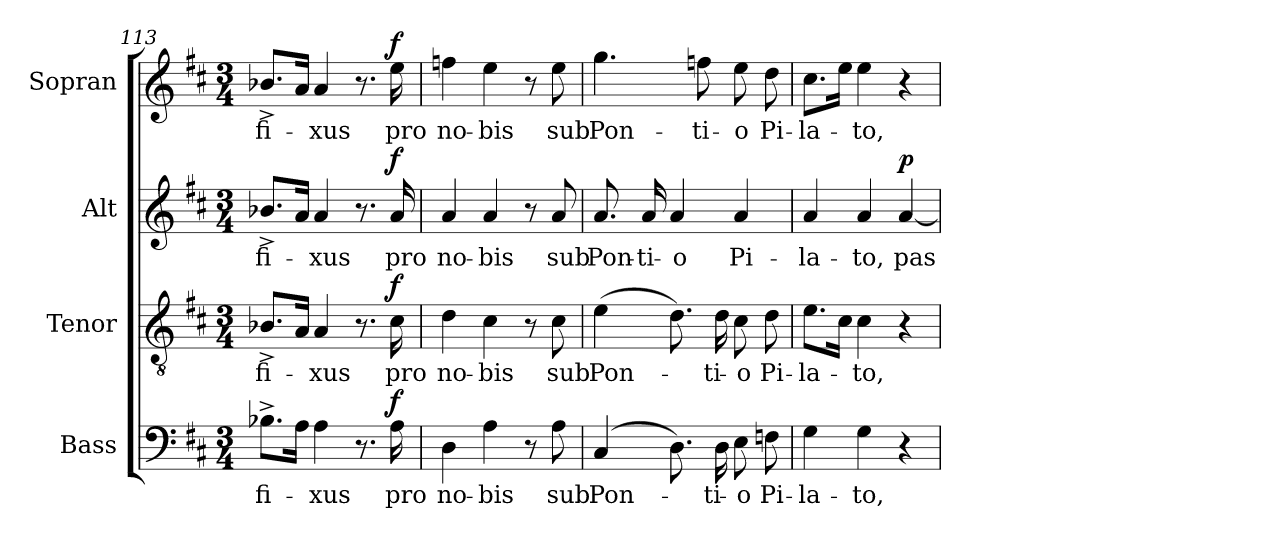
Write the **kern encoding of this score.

**kern	**text	**dynam	**kern	**text	**dynam	**kern	**text	**dynam	**kern	**text	**dynam
*part4	*part4	*part4	*part3	*part3	*part3	*part2	*part2	*part2	*part1	*part1	*part1
*staff4	*staff4	*staff4	*staff3	*staff3	*staff3	*staff2	*staff2	*staff2	*staff1	*staff1	*staff1
*I"Bass	*	*	*I"Tenor	*	*	*I"Alt	*	*	*I"Sopran	*	*
*I'B.	*	*	*I'T.	*	*	*I'A.	*	*	*I'S.	*	*
!!LO:LB:g=z
*clefF4	*	*	*clefGv2	*	*	*clefG2	*	*	*clefG2	*	*
*k[f#c#]	*	*	*k[f#c#]	*	*	*k[f#c#]	*	*	*k[f#c#]	*	*
*D:	*	*	*D:	*	*	*D:	*	*	*D:	*	*
*M3/4	*	*	*M3/4	*	*	*M3/4	*	*	*M3/4	*	*
=113	=113	=113	=113	=113	=113	=113	=113	=113	=113	=113	=113
!	!LO:LY:b	!	!	!LO:LY:b	!	!	!LO:LY:b	!	!	!LO:LY:b	!
8.B-X^>\L	-fi-	.	8.B-X^>/L	-fi-	.	8.b-X^>/L	-fi-	.	8.b-X^>/L	-fi-	.
16A\Jk	.	.	16A/Jk	.	.	16a/Jk	.	.	16a/Jk	.	.
!	!LO:LY:b	!	!	!LO:LY:b	!	!	!LO:LY:b	!	!	!LO:LY:b	!
4A\	-xus	.	4A/	-xus	.	4a/	-xus	.	4a/	-xus	.
8.r	.	.	8.r	.	.	8.r	.	.	8.r	.	.
!	!LO:LY:b	!LO:DY:a	!	!LO:LY:b	!LO:DY:a	!	!LO:LY:b	!LO:DY:a	!	!LO:LY:b	!LO:DY:a
16A\	pro	f	16c#\	pro	f	16a/	pro	f	16ee\	pro	f
=114	=114	=114	=114	=114	=114	=114	=114	=114	=114	=114	=114
!	!LO:LY:b	!	!	!LO:LY:b	!	!	!LO:LY:b	!	!	!LO:LY:b	!
4D\	no-	.	4d\	no-	.	4a/	no-	.	4ffn\	no-	.
!	!LO:LY:b	!	!	!LO:LY:b	!	!	!LO:LY:b	!	!	!LO:LY:b	!
4A\	-bis	.	4c#\	-bis	.	4a/	-bis	.	4ee\	-bis	.
8r	.	.	8r	.	.	8r	.	.	8r	.	.
!	!LO:LY:b	!	!	!LO:LY:b	!	!	!LO:LY:b	!	!	!LO:LY:b	!
8A\	sub	.	8c#\	sub	.	8a/	sub	.	8ee\	sub	.
=115	=115	=115	=115	=115	=115	=115	=115	=115	=115	=115	=115
!	!LO:LY:b	!	!	!LO:LY:b	!	!	!LO:LY:b	!	!	!LO:LY:b	!
(4C#/	Pon-	.	(>4e\	Pon-	.	8.a/	Pon-	.	4.gg\	Pon-	.
!	!	!	!	!	!	!	!LO:LY:b	!	!	!	!
.	.	.	.	.	.	16a/	-ti-	.	.	.	.
!	!	!	!	!	!	!	!LO:LY:b	!	!	!	!
8.D\)	.	.	8.d\)	.	.	4a/	-o	.	.	.	.
!	!	!	!	!	!	!	!	!	!	!LO:LY:b	!
.	.	.	.	.	.	.	.	.	8ffn\	-ti-	.
!	!LO:LY:b	!	!	!LO:LY:b	!	!	!	!	!	!	!
16D\	-ti-	.	16d\	-ti-	.	.	.	.	.	.	.
!	!LO:LY:b	!	!	!LO:LY:b	!	!	!LO:LY:b	!	!	!LO:LY:b	!
8E\	-o	.	8c#\	-o	.	4a/	Pi-	.	8ee\	-o	.
!	!LO:LY:b	!	!	!LO:LY:b	!	!	!	!	!	!LO:LY:b	!
8Fn\	Pi-	.	8d\	Pi-	.	.	.	.	8dd\	Pi-	.
=116	=116	=116	=116	=116	=116	=116	=116	=116	=116	=116	=116
!	!LO:LY:b	!	!	!LO:LY:b	!	!	!LO:LY:b	!	!	!LO:LY:b	!
4G\	-la-	.	8.e\L	-la-	.	4a/	-la-	.	8.cc#\L	-la-	.
.	.	.	16c#\Jk	.	.	.	.	.	16ee\Jk	.	.
!	!LO:LY:b	!	!	!LO:LY:b	!	!	!LO:LY:b	!	!	!LO:LY:b	!
4G\	-to,	.	4c#\	-to,	.	4a/	-to,	.	4ee\	-to,	.
!	!	!	!	!	!	!	!LO:LY:b	!LO:DY:a	!	!	!
4r	.	.	4r	.	.	[4a/	pas-	p	4r	.	.
=	=	=	=	=	=	=	=	=	=	=	=
*-	*-	*-	*-	*-	*-	*-	*-	*-	*-	*-	*-
